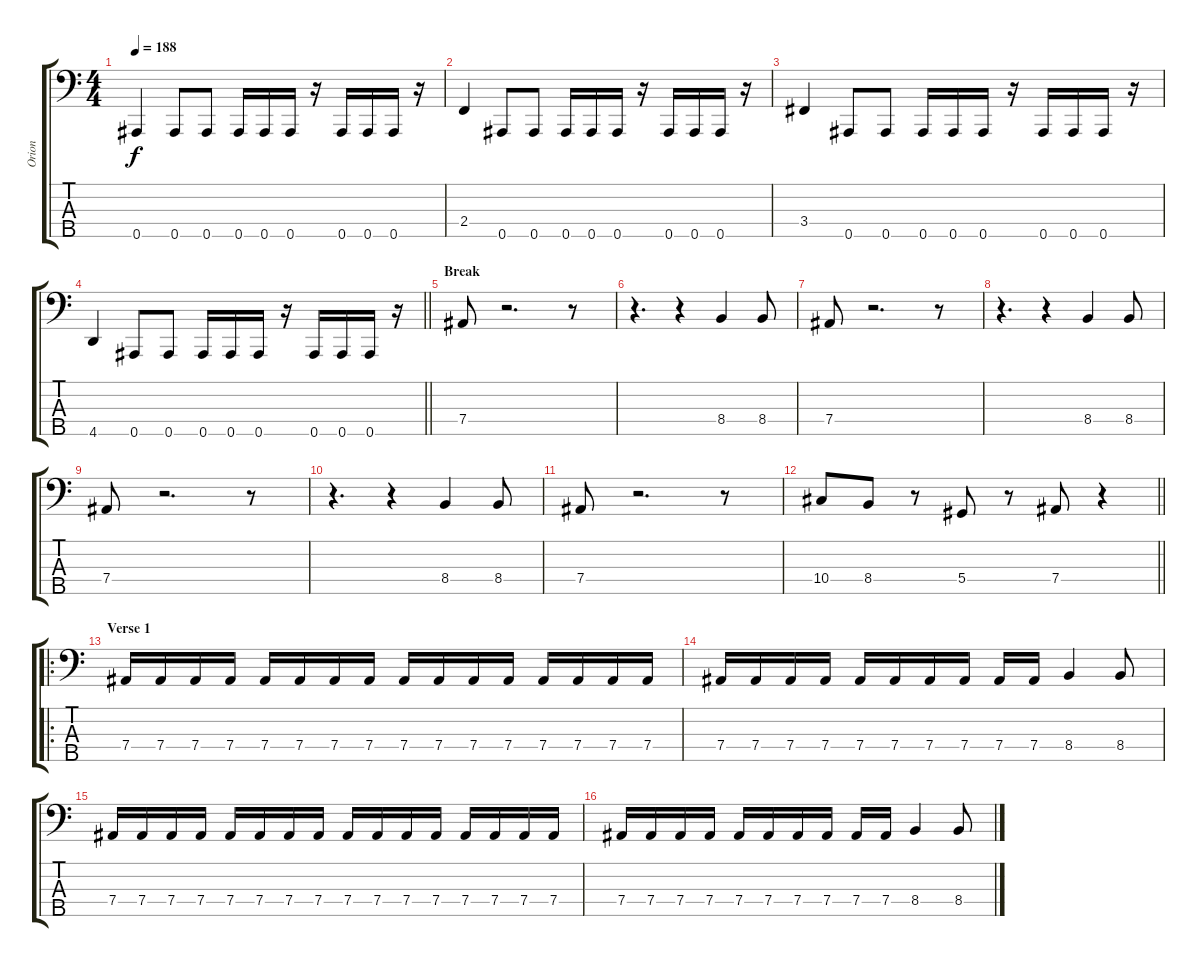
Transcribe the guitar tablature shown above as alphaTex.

\track ("Orion" "Orion") {instrument electricbassfinger}
\staff {score tabs}
\tuning (Gb2 Db2 Ab1 Eb1 Bb0) {hide}
\ts (4 4)
\tempo 188
\clef f4
\ks c
0.5.4{dy f} 0.5.8 0.5.8 0.5.16 0.5.16 0.5.16 r.16 0.5.16 0.5.16 0.5.16 r.16 |
2.4.4 0.5.8 0.5.8 0.5.16 0.5.16 0.5.16 r.16 0.5.16 0.5.16 0.5.16 r.16 |
3.4.4 0.5.8 0.5.8 0.5.16 0.5.16 0.5.16 r.16 0.5.16 0.5.16 0.5.16 r.16 |
\barLineRight lightlight
4.5.4 0.5.8 0.5.8 0.5.16 0.5.16 0.5.16 r.16 0.5.16 0.5.16 0.5.16 r.16 |
\section ("" "Break")
7.4.8 r.2{d} r.8 |
r.4{d} r.4 8.4.4 8.4.8 |
7.4.8 r.2{d} r.8 |
r.4{d} r.4 8.4.4 8.4.8 |
7.4.8 r.2{d} r.8 |
r.4{d} r.4 8.4.4 8.4.8 |
7.4.8 r.2{d} r.8 |
\barLineRight lightlight
10.4.8 8.4.8 r.8 5.4.8 r.8 7.4.8 r.4 |
\ro
\section ("" "Verse 1")
7.4.16 7.4.16 7.4.16 7.4.16 7.4.16 7.4.16 7.4.16 7.4.16 7.4.16 7.4.16 7.4.16 7.4.16 7.4.16 7.4.16 7.4.16 7.4.16 |
7.4.16 7.4.16 7.4.16 7.4.16 7.4.16 7.4.16 7.4.16 7.4.16 7.4.16 7.4.16 8.4.4 8.4.8 |
7.4.16 7.4.16 7.4.16 7.4.16 7.4.16 7.4.16 7.4.16 7.4.16 7.4.16 7.4.16 7.4.16 7.4.16 7.4.16 7.4.16 7.4.16 7.4.16 |
7.4.16 7.4.16 7.4.16 7.4.16 7.4.16 7.4.16 7.4.16 7.4.16 7.4.16 7.4.16 8.4.4 8.4.8
